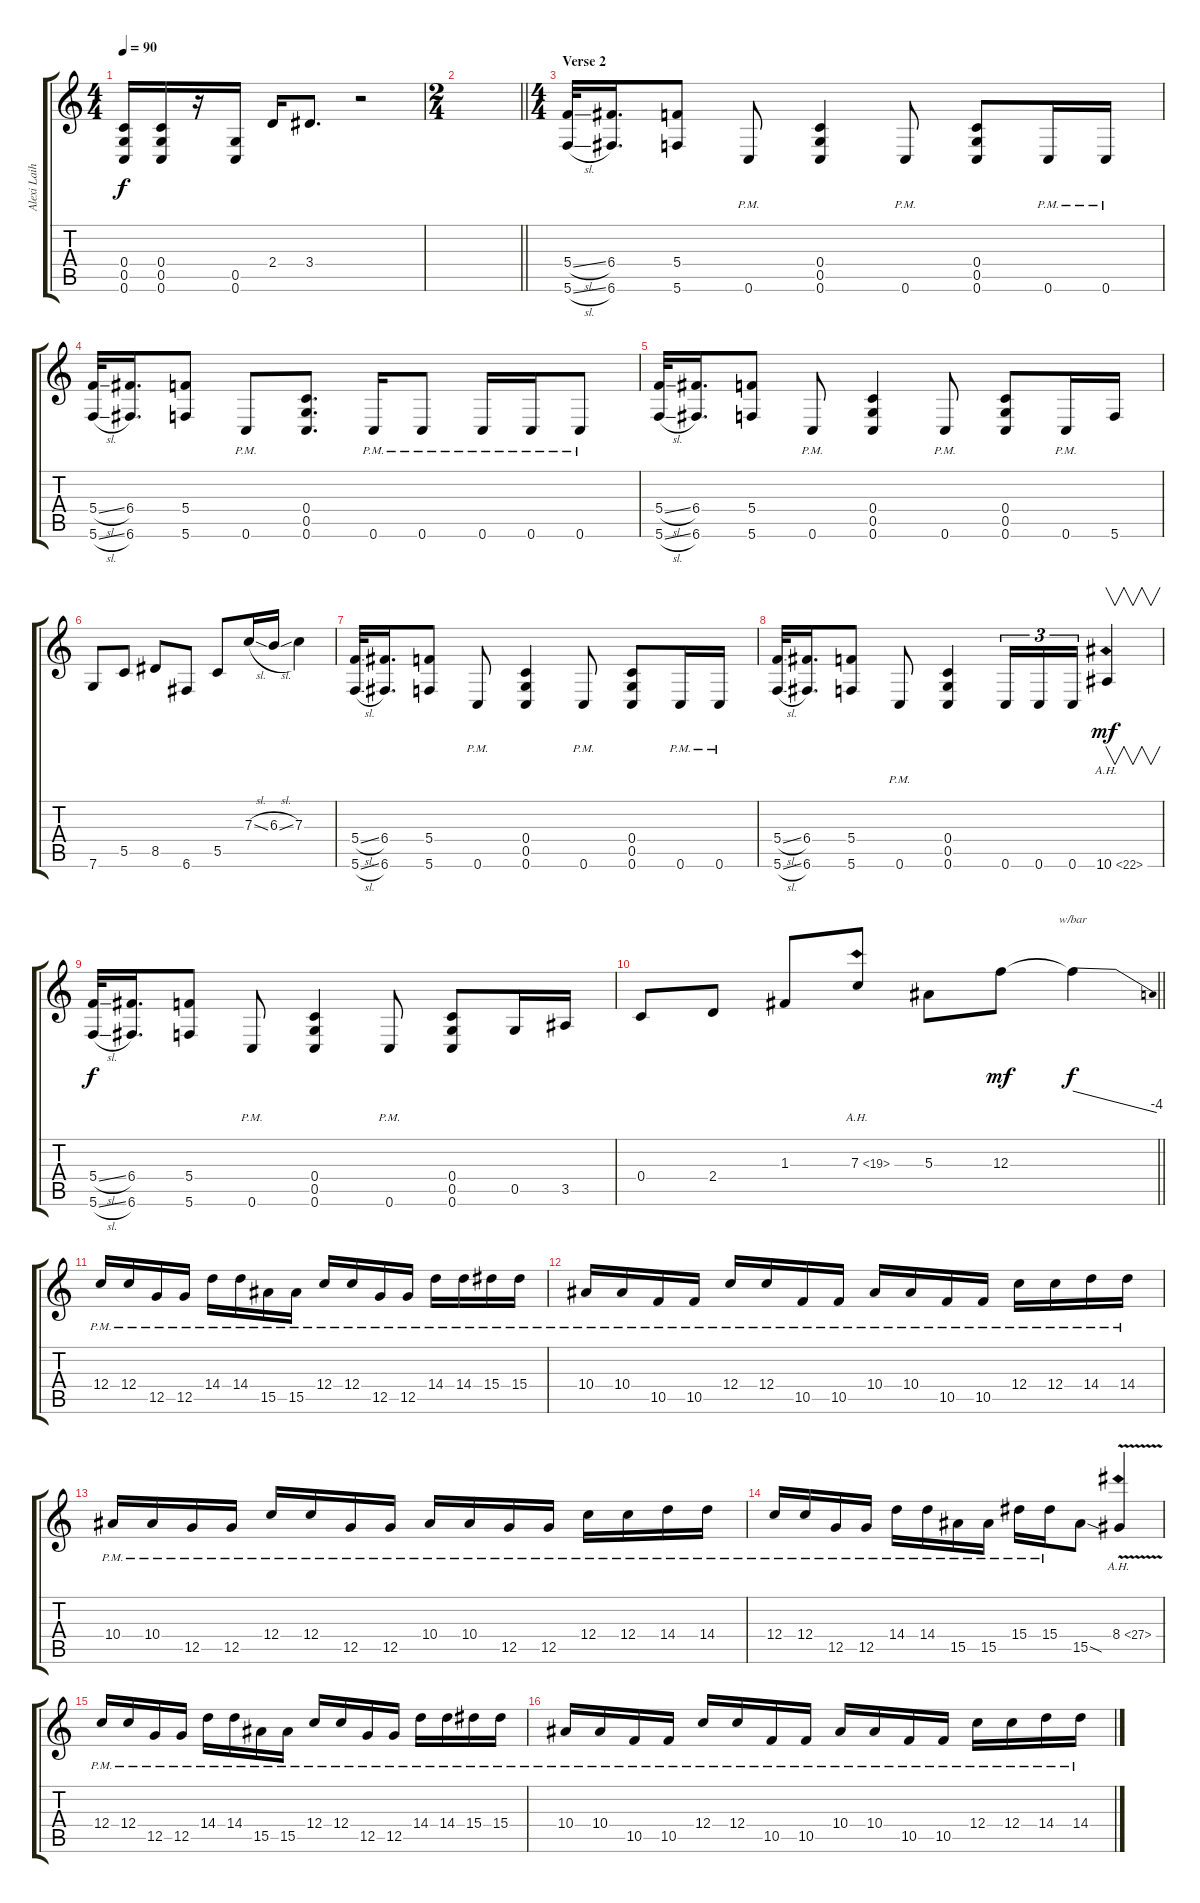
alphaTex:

\track ("Alexi Laiho" "Alexi Laih") {instrument distortionguitar}
\staff {score tabs}
\tuning (D4 A3 F3 C3 G2 C2) {hide}
\ts (4 4)
\tempo 90
\clef g2
\ks c
(0.4 0.5 0.6).16{dy f} (0.4 0.5 0.6).16 r.16 (0.5 0.6).16 2.4.16 3.4.8{d} r.2 |
\ts (2 4)
\barLineRight lightlight
|
\ts (4 4)
\section ("" "Verse 2")
(5.4{sl} 5.6{sl}).32 (6.4 6.6).16{d volume 13} (5.4 5.6).8 0.6{pm}.8 (0.4 0.5 0.6).4 0.6{pm}.8 (0.4 0.5 0.6).8 0.6{pm}.16 0.6{pm}.16 |
(5.4{sl} 5.6{sl}).32 (6.4 6.6).16{d} (5.4 5.6).8 0.6{pm}.8 (0.4 0.5 0.6).8{d} 0.6{pm}.16 0.6{pm}.8 0.6{pm}.16 0.6{pm}.16 0.6{pm}.8 |
(5.4{sl} 5.6{sl}).32 (6.4 6.6).16{d} (5.4 5.6).8 0.6{pm}.8 (0.4 0.5 0.6).4 0.6{pm}.8 (0.4 0.5 0.6).8 0.6{pm}.16 5.6.16 |
7.6.8 5.5.8 8.5.8 6.6.8 5.5.8 7.3{sl}.16 6.3{sl}.16 7.3.4 |
(5.4{sl} 5.6{sl}).32 (6.4 6.6).16{d} (5.4 5.6).8 0.6{pm}.8 (0.4 0.5 0.6).4 0.6{pm}.8 (0.4 0.5 0.6).8 0.6{pm}.16 0.6{pm}.16 |
(5.4{sl} 5.6{sl}).32 (6.4 6.6).16{d} (5.4 5.6).8 0.6{pm}.8 (0.4 0.5 0.6).4 0.6.16{tu (3 2)} 0.6.16{tu (3 2)} 0.6.16{tu (3 2)} 10.6{ah 12}.4{v dy mf} |
(5.4{sl} 5.6{sl}).32{dy f} (6.4 6.6).16{d} (5.4 5.6).8 0.6{pm}.8 (0.4 0.5 0.6).4 0.6{pm}.8 (0.4 0.5 0.6).8 0.5.16 3.5.16 |
\barLineRight lightlight
0.4.8 2.4.8 1.3.8 7.3{ah 12}.8 5.3.8 12.3.8{dy mf} 12.3{t}.4{tbe (dive default 0 0 60 -16) dy f} |
12.4{pm}.16 12.4{pm}.16 12.5{pm}.16 12.5{pm}.16 14.4{pm}.16 14.4{pm}.16 15.5{pm}.16 15.5{pm}.16 12.4{pm}.16 12.4{pm}.16 12.5{pm}.16 12.5{pm}.16 14.4{pm}.16 14.4{pm}.16 15.4{pm}.16 15.4{pm}.16 |
10.4{pm}.16 10.4{pm}.16 10.5{pm}.16 10.5{pm}.16 12.4{pm}.16 12.4{pm}.16 10.5{pm}.16 10.5{pm}.16 10.4{pm}.16 10.4{pm}.16 10.5{pm}.16 10.5{pm}.16 12.4{pm}.16 12.4{pm}.16 14.4{pm}.16 14.4{pm}.16 |
10.4{pm}.16 10.4{pm}.16 12.5{pm}.16 12.5{pm}.16 12.4{pm}.16 12.4{pm}.16 12.5{pm}.16 12.5{pm}.16 10.4{pm}.16 10.4{pm}.16 12.5{pm}.16 12.5{pm}.16 12.4{pm}.16 12.4{pm}.16 14.4{pm}.16 14.4{pm}.16 |
12.4{pm}.16 12.4{pm}.16 12.5{pm}.16 12.5{pm}.16 14.4{pm}.16 14.4{pm}.16 15.5{pm}.16 15.5{pm}.16 15.4{pm}.16 15.4{pm}.16 15.5{sod}.8 8.4{ah 19 v}.4 |
12.4{pm}.16 12.4{pm}.16 12.5{pm}.16 12.5{pm}.16 14.4{pm}.16 14.4{pm}.16 15.5{pm}.16 15.5{pm}.16 12.4{pm}.16 12.4{pm}.16 12.5{pm}.16 12.5{pm}.16 14.4{pm}.16 14.4{pm}.16 15.4{pm}.16 15.4{pm}.16 |
10.4{pm}.16 10.4{pm}.16 10.5{pm}.16 10.5{pm}.16 12.4{pm}.16 12.4{pm}.16 10.5{pm}.16 10.5{pm}.16 10.4{pm}.16 10.4{pm}.16 10.5{pm}.16 10.5{pm}.16 12.4{pm}.16 12.4{pm}.16 14.4{pm}.16 14.4{pm}.16
